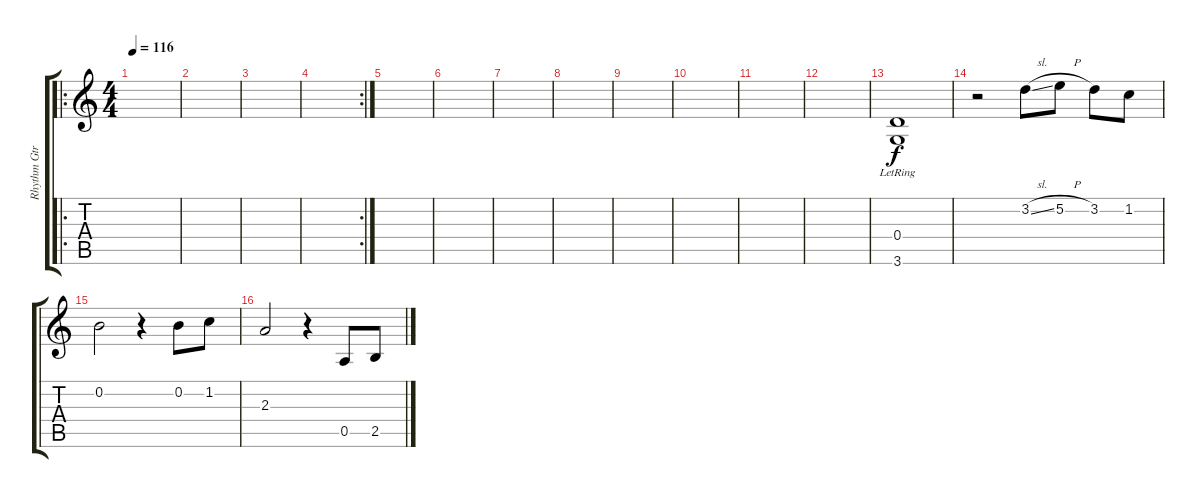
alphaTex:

\track ("Rhythm Gtr 2" "Rhythm Gtr") {instrument acousticguitarsteel}
\staff {score tabs}
\tuning (E4 B3 G3 D3 A2 E2) {hide}
\ro
\ts (4 4)
\tempo 116
\clef g2
\ks c
|
|
|
\rc 2
|
|
|
|
|
|
|
|
|
(0.4{lr} 3.6{lr}).1 |
r.2 3.2{sl}.8 5.2{h}.8 3.2.8 1.2.8 |
0.2.2 r.4 0.2.8 1.2.8 |
2.3.2 r.4 0.5.8 2.5.8
